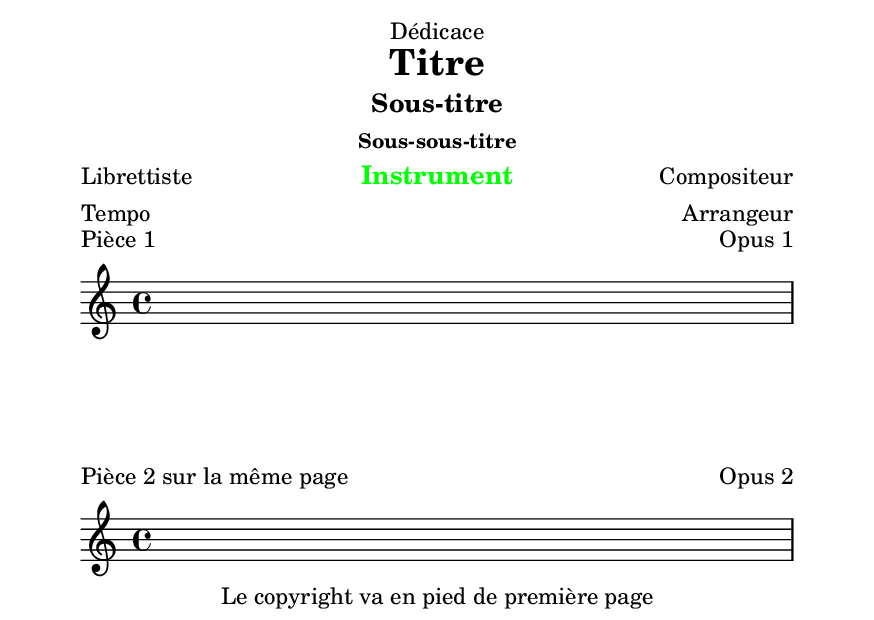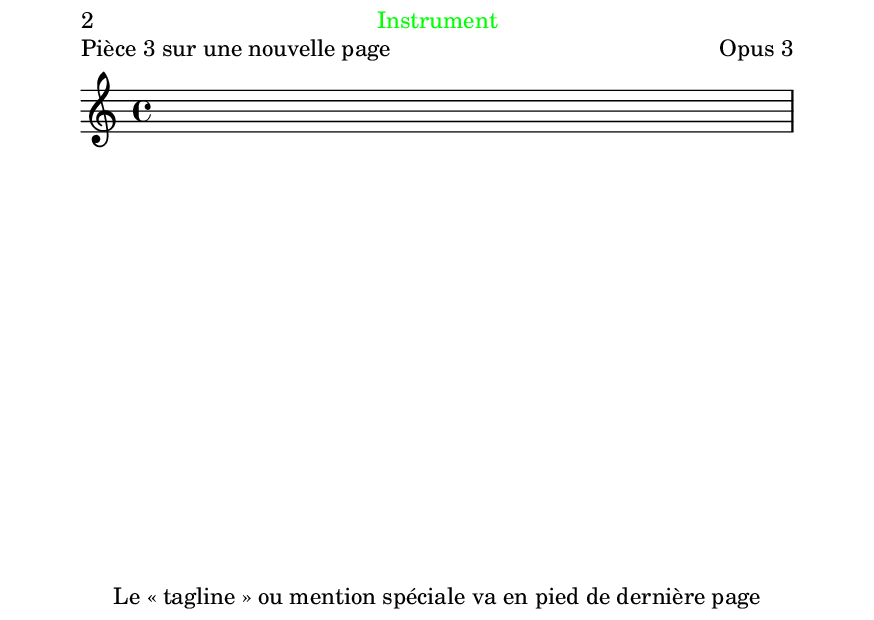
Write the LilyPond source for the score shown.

%% Generated by lilypond-book
%% Options: [exampleindent=10.16\mm,indent=0\mm,line-width=14.5\cm,noragged-right,papersize="a6landscape",quote]
\include "lilypond-book-preamble.ly"


% ****************************************************************
% Start cut-&-pastable-section
% ****************************************************************

#(ly:set-option 'eps-box-padding 3.000000)



\paper {
  #(set-paper-size "a6landscape")
  indent = 0\mm
  line-width = 14.5\cm
  % offset the left padding, also add 1mm as lilypond creates cropped
  % images with a little space on the right
  line-width = #(- line-width (* mm  3.000000) (* mm 1))
  ragged-right = ##f
  line-width = 14.5\cm - 2.0 * 10.16\mm
  % offset the left padding, also add 1mm as lilypond creates cropped
  % images with a little space on the right
  line-width = #(- line-width (* mm  3.000000) (* mm 1))
}

\layout {
  
}




% ****************************************************************
% ly snippet:
% ****************************************************************
\sourcefileline 945
\book {
  \header {
    % Les champs suivants sont centrés
    dedication = "Dédicace"
    title = "Titre"
    subtitle = "Sous-titre"
    subsubtitle = "Sous-sous-titre"
    % Les champs suivants sont répartis sur une même ligne, et
    % le champ "instrument" apparaîtra sur les pages suivantes
    instrument = \markup \with-color #green "Instrument"
    poet = "Librettiste"
    composer = "Compositeur"

    % Les champs suivants sont en opposition sur la même ligne
    meter = "Tempo"
    arranger = "Arrangeur"

    % Les champs suivants sont centrés en bas de page
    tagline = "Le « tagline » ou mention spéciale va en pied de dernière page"
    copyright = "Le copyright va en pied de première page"
  }
  \score {
    { s1 }
    \header {
    % Les champs suivants sont en opposition sur la même ligne
      piece = "Pièce 1"
      opus = "Opus 1"
    }
  }
  \score {
    \header {
    % Les champs suivants sont en opposition sur la même ligne
      piece = "Pièce 2 sur la même page"
      opus = "Opus 2"
    }
    { s1 }
  }
  \pageBreak
  \score {
    \header {
    % Les champs suivants sont en opposition sur la même ligne
      piece = "Pièce 3 sur une nouvelle page"
      opus = "Opus 3"
    }
    { s1 }
  }
}



% ****************************************************************
% end ly snippet
% ****************************************************************
